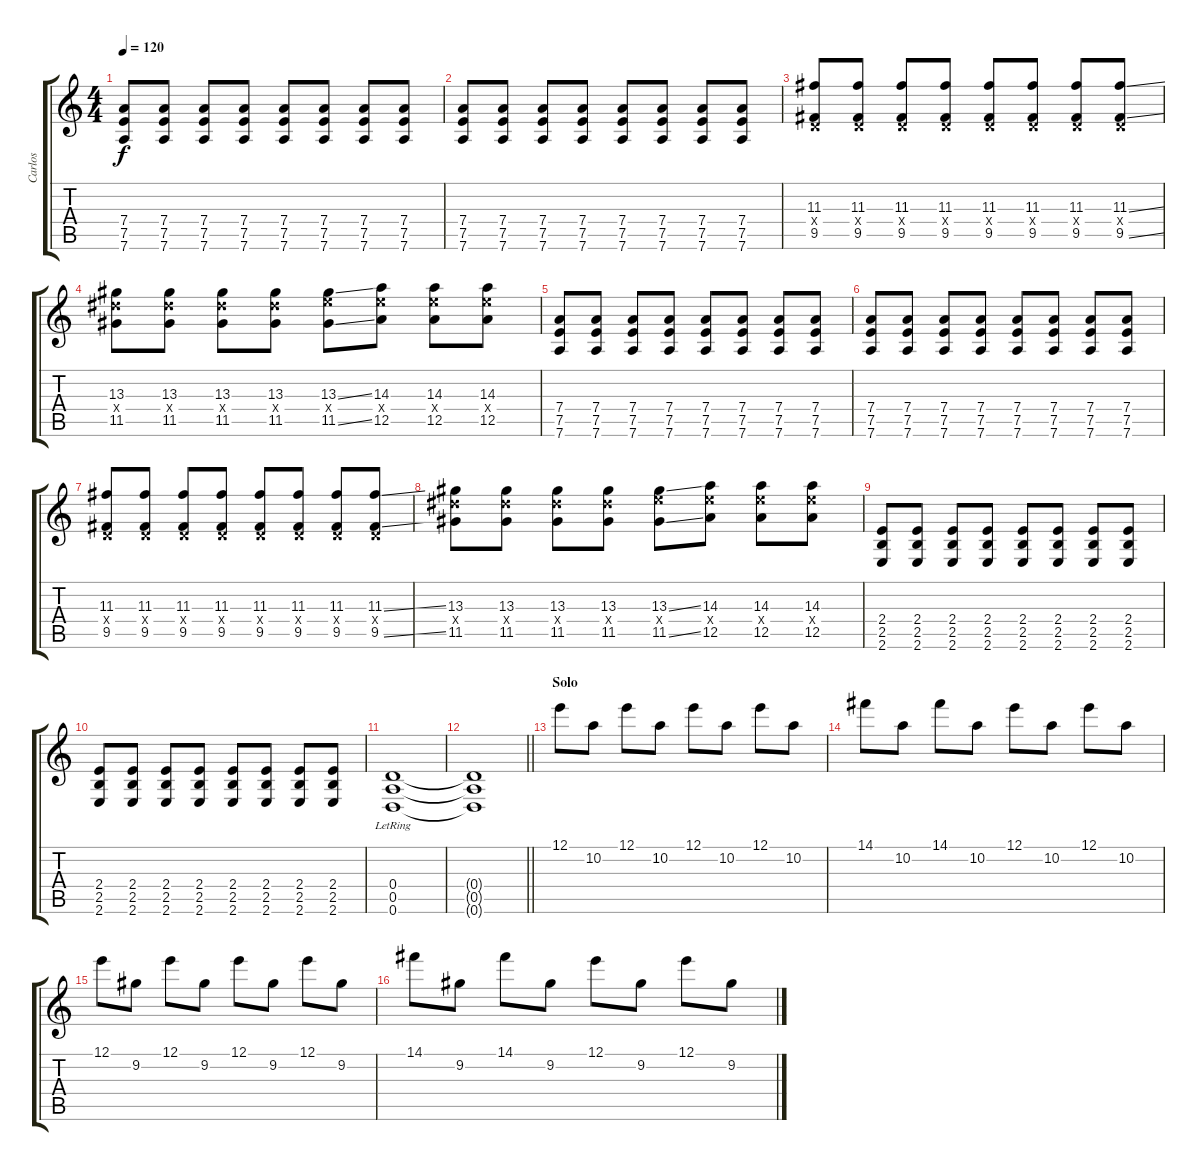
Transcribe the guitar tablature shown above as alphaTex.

\track ("Carlos" "Carlos") {instrument overdrivenguitar}
\staff {score tabs}
\tuning (E4 B3 G3 D3 A2 D2) {hide}
\ts (4 4)
\tempo 120
\clef g2
\ks c
(7.4 7.5 7.6).8{dy f instrument distortionguitar} (7.4 7.5 7.6).8 (7.4 7.5 7.6).8 (7.4 7.5 7.6).8 (7.4 7.5 7.6).8 (7.4 7.5 7.6).8 (7.4 7.5 7.6).8 (7.4 7.5 7.6).8 |
(7.4 7.5 7.6).8 (7.4 7.5 7.6).8 (7.4 7.5 7.6).8 (7.4 7.5 7.6).8 (7.4 7.5 7.6).8 (7.4 7.5 7.6).8 (7.4 7.5 7.6).8 (7.4 7.5 7.6).8 |
(11.3 0.4{x} 9.5).8 (11.3 0.4{x} 9.5).8 (11.3 0.4{x} 9.5).8 (11.3 0.4{x} 9.5).8 (11.3 0.4{x} 9.5).8 (11.3 0.4{x} 9.5).8 (11.3 0.4{x} 9.5).8 (11.3{ss} 0.4{x} 9.5{ss}).8 |
(13.3 13.4{x} 11.5).8 (13.3 13.4{x} 11.5).8 (13.3 13.4{x} 11.5).8 (13.3 13.4{x} 11.5).8 (13.3{ss} 14.4{x} 11.5{ss}).8 (14.3 14.4{x} 12.5).8 (14.3 14.4{x} 12.5).8 (14.3 14.4{x} 12.5).8 |
(7.4 7.5 7.6).8 (7.4 7.5 7.6).8 (7.4 7.5 7.6).8 (7.4 7.5 7.6).8 (7.4 7.5 7.6).8 (7.4 7.5 7.6).8 (7.4 7.5 7.6).8 (7.4 7.5 7.6).8 |
(7.4 7.5 7.6).8 (7.4 7.5 7.6).8 (7.4 7.5 7.6).8 (7.4 7.5 7.6).8 (7.4 7.5 7.6).8 (7.4 7.5 7.6).8 (7.4 7.5 7.6).8 (7.4 7.5 7.6).8 |
(11.3 0.4{x} 9.5).8 (11.3 0.4{x} 9.5).8 (11.3 0.4{x} 9.5).8 (11.3 0.4{x} 9.5).8 (11.3 0.4{x} 9.5).8 (11.3 0.4{x} 9.5).8 (11.3 0.4{x} 9.5).8 (11.3{ss} 0.4{x} 9.5{ss}).8 |
(13.3 13.4{x} 11.5).8 (13.3 13.4{x} 11.5).8 (13.3 13.4{x} 11.5).8 (13.3 13.4{x} 11.5).8 (13.3{ss} 14.4{x} 11.5{ss}).8 (14.3 14.4{x} 12.5).8 (14.3 14.4{x} 12.5).8 (14.3 14.4{x} 12.5).8 |
(2.4 2.5 2.6).8 (2.4 2.5 2.6).8 (2.4 2.5 2.6).8 (2.4 2.5 2.6).8 (2.4 2.5 2.6).8 (2.4 2.5 2.6).8 (2.4 2.5 2.6).8 (2.4 2.5 2.6).8 |
(2.4 2.5 2.6).8 (2.4 2.5 2.6).8 (2.4 2.5 2.6).8 (2.4 2.5 2.6).8 (2.4 2.5 2.6).8 (2.4 2.5 2.6).8 (2.4 2.5 2.6).8 (2.4 2.5 2.6).8 |
(0.4 0.5 0.6{lr}).1 |
\barLineRight lightlight
(0.4{t} 0.5{t} 0.6{t}).1 |
\section ("" "Solo")
12.1.8 10.2.8 12.1.8 10.2.8 12.1.8 10.2.8 12.1.8 10.2.8 |
14.1.8 10.2.8 14.1.8 10.2.8 12.1.8 10.2.8 12.1.8 10.2.8 |
12.1.8 9.2.8 12.1.8 9.2.8 12.1.8 9.2.8 12.1.8 9.2.8 |
14.1.8 9.2.8 14.1.8 9.2.8 12.1.8 9.2.8 12.1.8 9.2.8
